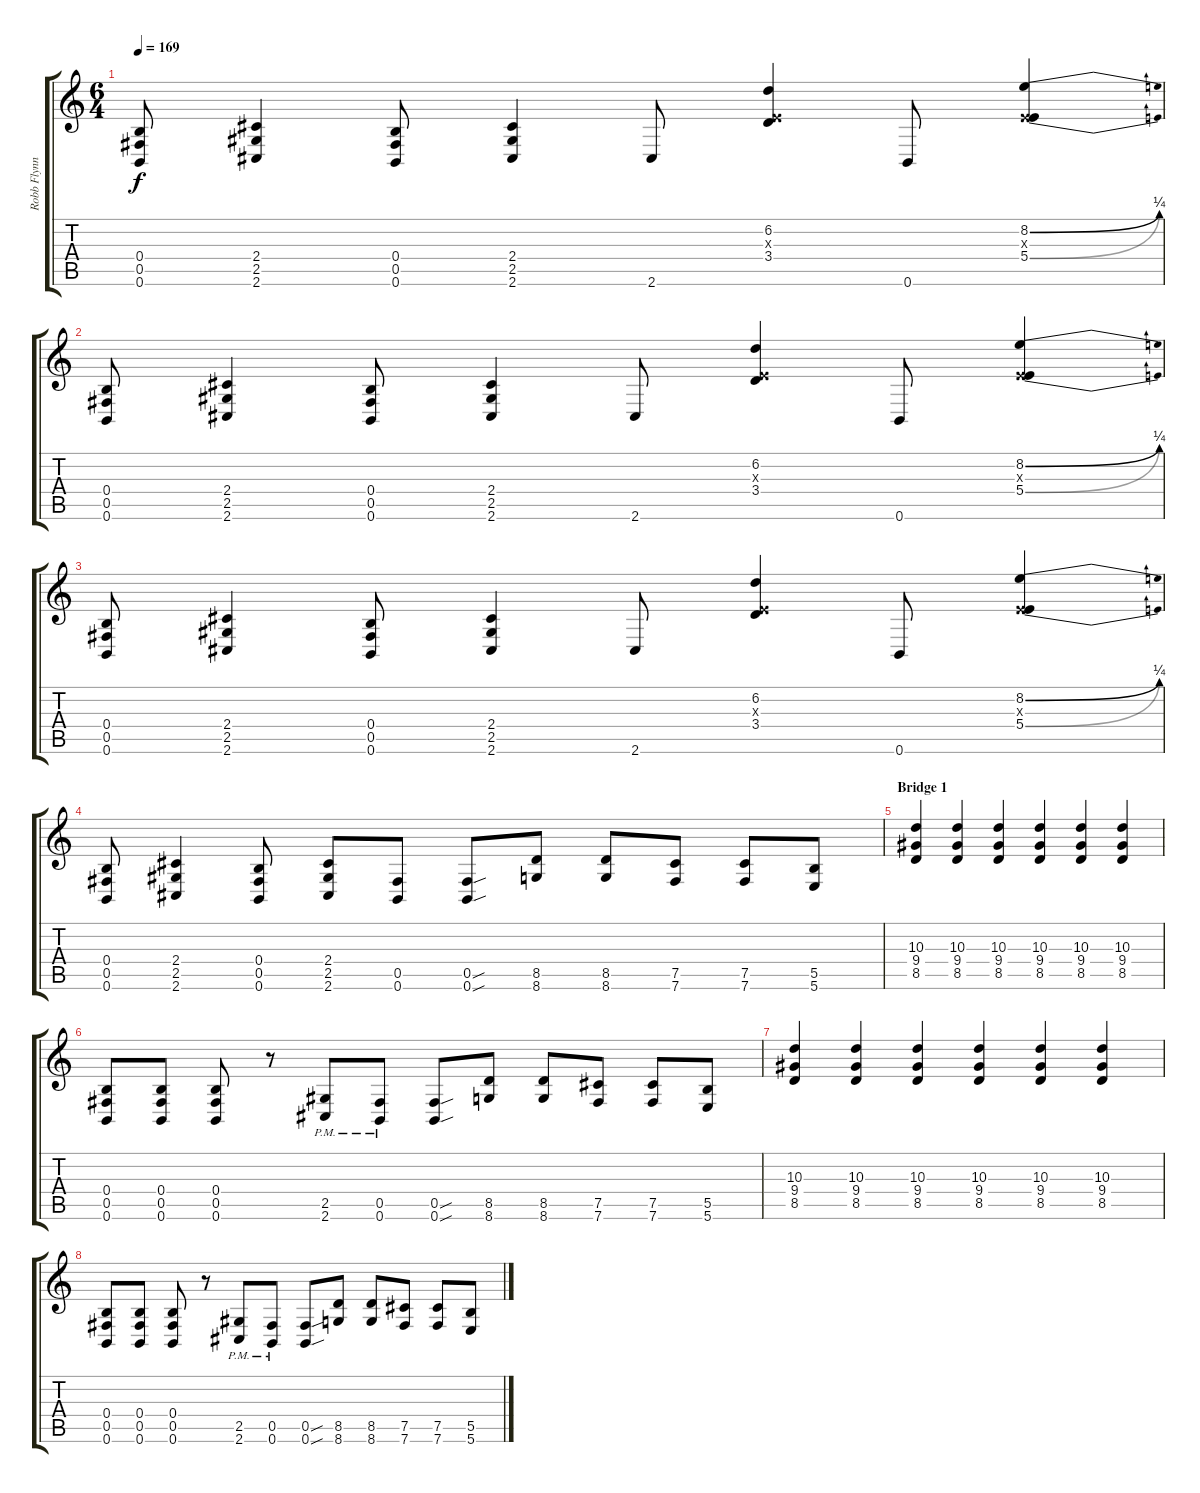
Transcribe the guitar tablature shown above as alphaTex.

\track ("Robb Flynn" "Robb Flynn") {instrument distortionguitar}
\staff {score tabs}
\tuning (Db4 Ab3 E3 B2 Gb2 B1) {hide}
\ts (6 4)
\tempo 169
\clef g2
\ks c
(0.4 0.5 0.6).8{dy f} (2.4 2.5 2.6).4 (0.4 0.5 0.6).8 (2.4 2.5 2.6).4 2.6.8 (6.2 0.3{x} 3.4).4 0.6.8 (8.2{be (bend 0 0 60 1)} 0.3{x} 5.4{be (bend 0 0 60 1)}).4 |
(0.4 0.5 0.6).8 (2.4 2.5 2.6).4 (0.4 0.5 0.6).8 (2.4 2.5 2.6).4 2.6.8 (6.2 0.3{x} 3.4).4 0.6.8 (8.2{be (bend 0 0 60 1)} 0.3{x} 5.4{be (bend 0 0 60 1)}).4 |
(0.4 0.5 0.6).8 (2.4 2.5 2.6).4 (0.4 0.5 0.6).8 (2.4 2.5 2.6).4 2.6.8 (6.2 0.3{x} 3.4).4 0.6.8 (8.2{be (bend 0 0 60 1)} 0.3{x} 5.4{be (bend 0 0 60 1)}).4 |
(0.4 0.5 0.6).8 (2.4 2.5 2.6).4 (0.4 0.5 0.6).8 (2.4 2.5 2.6).8 (0.5 0.6).8 (0.5{sou} 0.6{sou}).8 (8.5 8.6).8 (8.5 8.6).8 (7.5 7.6).8 (7.5 7.6).8 (5.5 5.6).8 |
\section ("" "Bridge 1")
(10.3 9.4 8.5).4 (10.3 9.4 8.5).4 (10.3 9.4 8.5).4 (10.3 9.4 8.5).4 (10.3 9.4 8.5).4 (10.3 9.4 8.5).4 |
(0.4 0.5 0.6).8 (0.4 0.5 0.6).8 (0.4 0.5 0.6).8 r.8 (2.5{pm} 2.6{pm}).8 (0.5{pm} 0.6{pm}).8 (0.5{sou} 0.6{sou}).8 (8.5 8.6).8 (8.5 8.6).8 (7.5 7.6).8 (7.5 7.6).8 (5.5 5.6).8 |
(10.3 9.4 8.5).4 (10.3 9.4 8.5).4 (10.3 9.4 8.5).4 (10.3 9.4 8.5).4 (10.3 9.4 8.5).4 (10.3 9.4 8.5).4 |
(0.4 0.5 0.6).8 (0.4 0.5 0.6).8 (0.4 0.5 0.6).8 r.8 (2.5{pm} 2.6{pm}).8 (0.5{pm} 0.6{pm}).8 (0.5{sou} 0.6{sou}).8 (8.5 8.6).8 (8.5 8.6).8 (7.5 7.6).8 (7.5 7.6).8 (5.5 5.6).8
